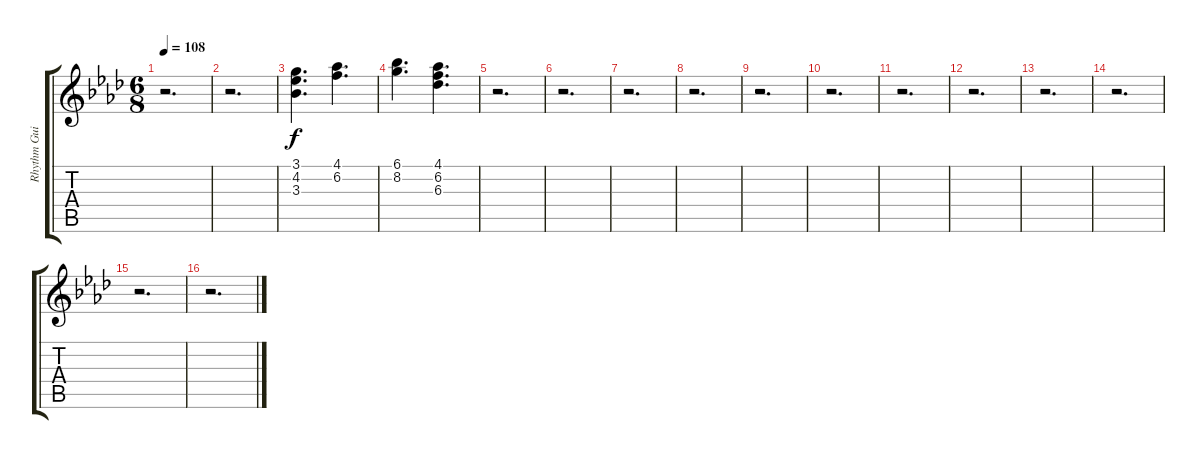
\track ("Rhythm Guitar #2" "Rhythm Gui") {instrument overdrivenguitar}
\staff {score tabs}
\tuning (E4 B3 G3 D3 A2 E2) {hide}
\ts (6 8)
\tempo 108
\clef g2
\ks ab
r.2{d dy f} |
r.2{d} |
(3.1 4.2 3.3).4{d} (4.1 6.2).4{d} |
(6.1 8.2).4{d} (4.1 6.2 6.3).4{d} |
r.2{d} |
r.2{d} |
r.2{d} |
r.2{d} |
r.2{d} |
r.2{d} |
r.2{d} |
r.2{d} |
r.2{d} |
r.2{d} |
r.2{d} |
r.2{d}
